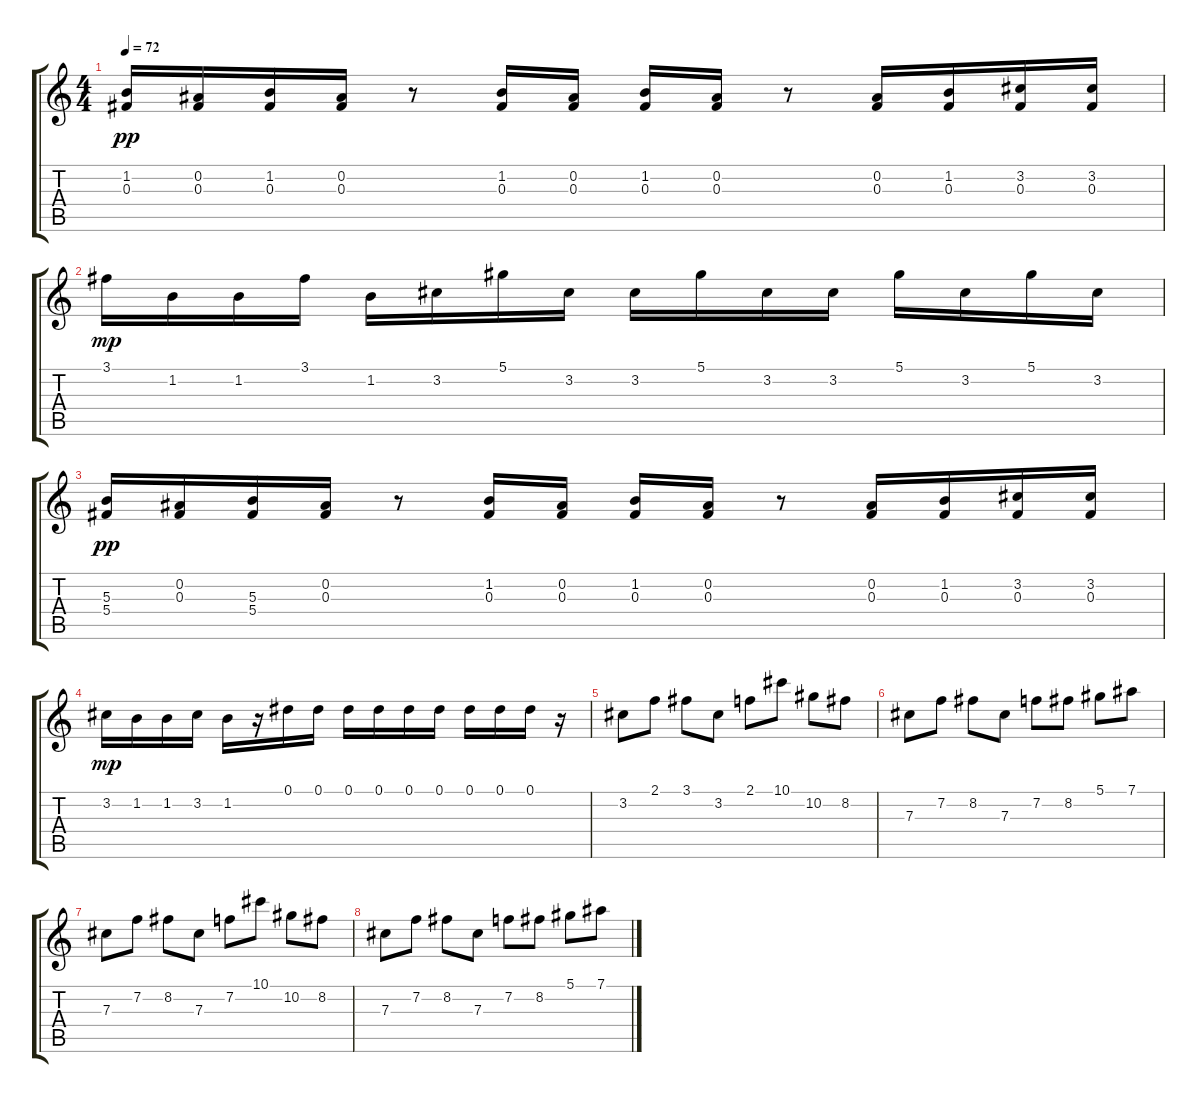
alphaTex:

\track "" {instrument overdrivenguitar}
\staff {score tabs}
\tuning (Eb4 Bb3 Gb3 Db3 Ab2 Db2) {hide}
\ts (4 4)
\tempo 72
\clef g2
\ks c
(1.2 0.3).16{dy pp} (0.2 0.3).16 (1.2 0.3).16 (0.2 0.3).16 r.8 (1.2 0.3).16 (0.2 0.3).16 (1.2 0.3).16 (0.2 0.3).16 r.8 (0.2 0.3).16 (1.2 0.3).16 (3.2 0.3).16 (3.2 0.3).16 |
3.1.16{dy mp} 1.2.16 1.2.16 3.1.16 1.2.16 3.2.16 5.1.16 3.2.16 3.2.16 5.1.16 3.2.16 3.2.16 5.1.16 3.2.16 5.1.16 3.2.16 |
(5.3 5.4).16{dy pp} (0.2 0.3).16 (5.3 5.4).16 (0.2 0.3).16 r.8 (1.2 0.3).16 (0.2 0.3).16 (1.2 0.3).16 (0.2 0.3).16 r.8 (0.2 0.3).16 (1.2 0.3).16 (3.2 0.3).16 (3.2 0.3).16 |
3.2.16{dy mp} 1.2.16 1.2.16 3.2.16 1.2.16 r.16 0.1.16 0.1.16 0.1.16 0.1.16 0.1.16 0.1.16 0.1.16 0.1.16 0.1.16 r.16 |
3.2.8 2.1.8 3.1.8 3.2.8 2.1.8 10.1.8 10.2.8 8.2.8 |
7.3.8 7.2.8 8.2.8 7.3.8 7.2.8 8.2.8 5.1.8 7.1.8 |
7.3.8 7.2.8 8.2.8 7.3.8 7.2.8 10.1.8 10.2.8 8.2.8 |
7.3.8 7.2.8 8.2.8 7.3.8 7.2.8 8.2.8 5.1.8 7.1.8
